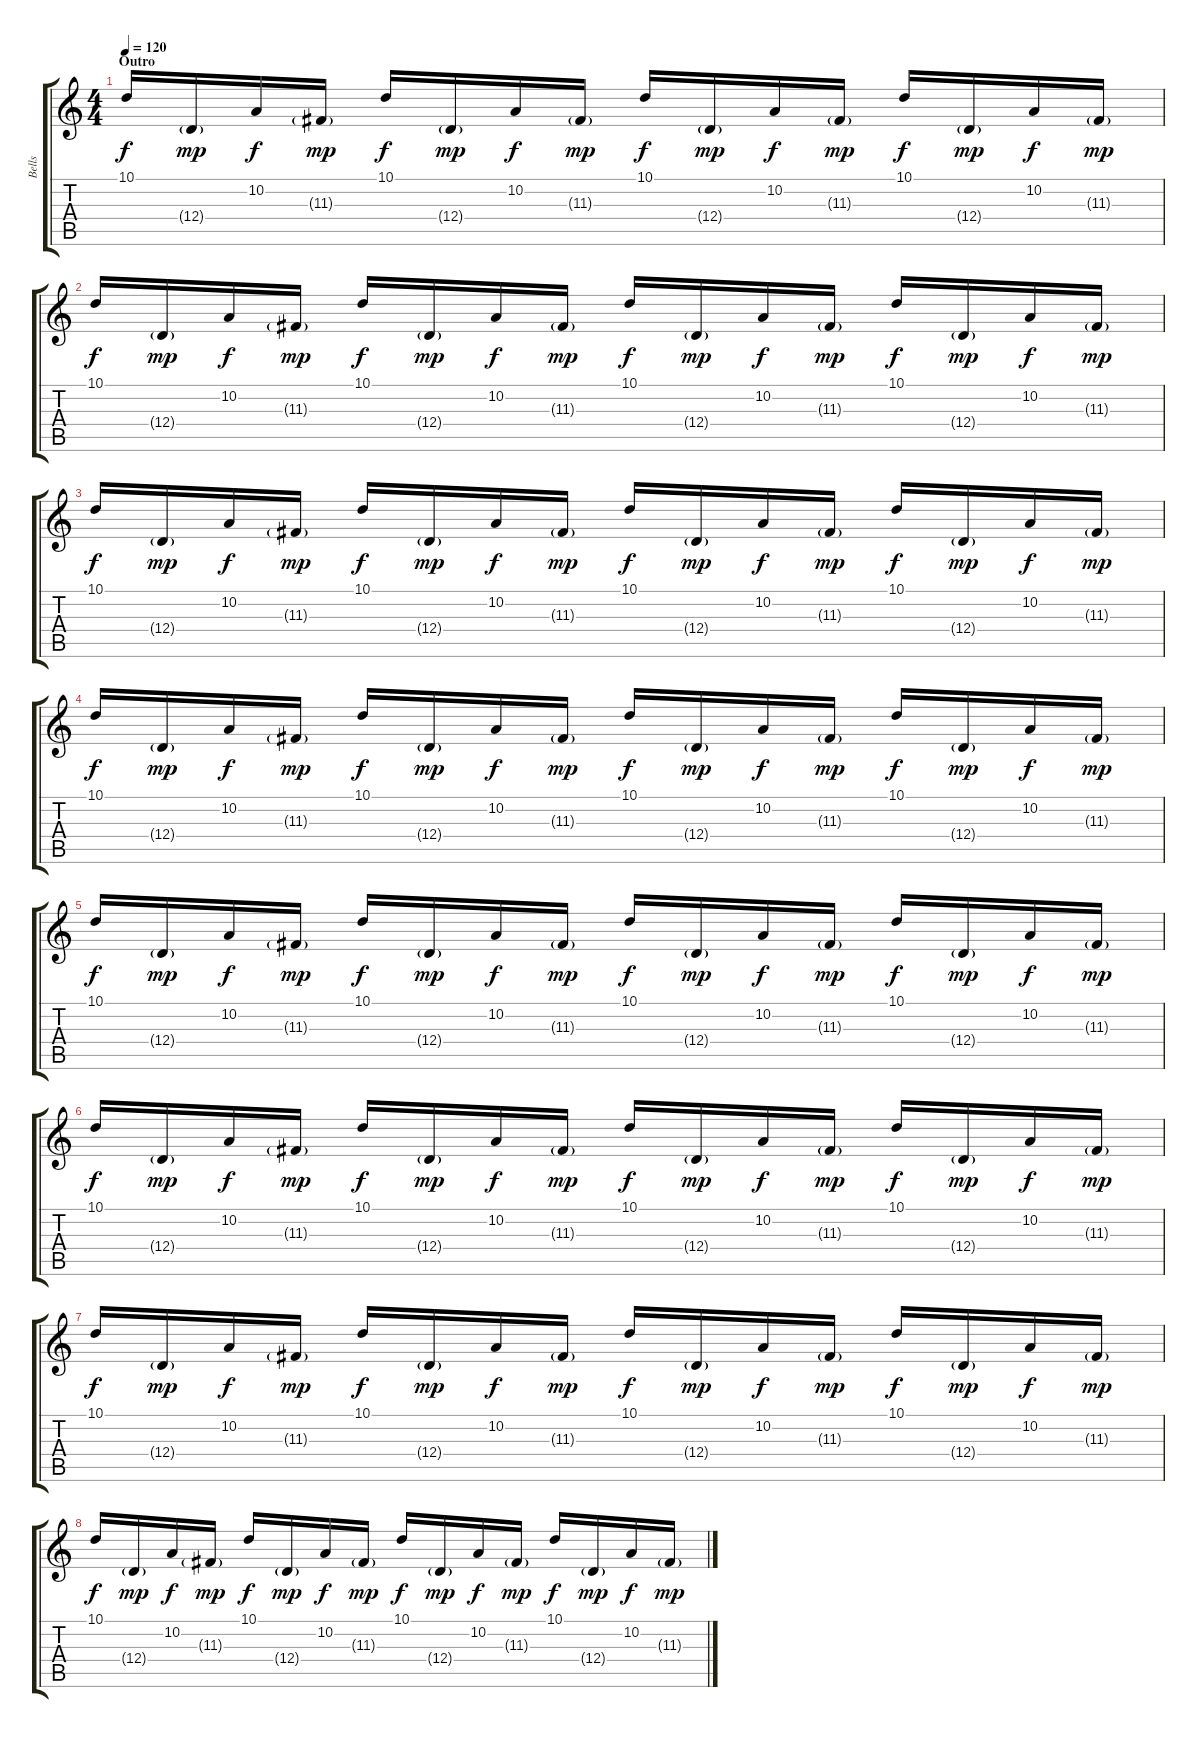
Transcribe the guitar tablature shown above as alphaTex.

\track ("Bells" "Bells") {instrument musicbox}
\staff {score tabs}
\tuning (E4 B3 G3 D3 A2 E2) {hide}
\ts (4 4)
\section ("" "Outro")
\tempo 120
\clef g2
\ks c
10.1.16{dy f} 12.4{g}.16{dy mp} 10.2.16{dy f} 11.3{g}.16{dy mp} 10.1.16{dy f} 12.4{g}.16{dy mp} 10.2.16{dy f} 11.3{g}.16{dy mp} 10.1.16{dy f} 12.4{g}.16{dy mp} 10.2.16{dy f} 11.3{g}.16{dy mp} 10.1.16{dy f} 12.4{g}.16{dy mp} 10.2.16{dy f} 11.3{g}.16{dy mp} |
10.1.16{dy f} 12.4{g}.16{dy mp} 10.2.16{dy f} 11.3{g}.16{dy mp} 10.1.16{dy f} 12.4{g}.16{dy mp} 10.2.16{dy f} 11.3{g}.16{dy mp} 10.1.16{dy f} 12.4{g}.16{dy mp} 10.2.16{dy f} 11.3{g}.16{dy mp} 10.1.16{dy f} 12.4{g}.16{dy mp} 10.2.16{dy f} 11.3{g}.16{dy mp} |
10.1.16{dy f} 12.4{g}.16{dy mp} 10.2.16{dy f} 11.3{g}.16{dy mp} 10.1.16{dy f} 12.4{g}.16{dy mp} 10.2.16{dy f} 11.3{g}.16{dy mp} 10.1.16{dy f} 12.4{g}.16{dy mp} 10.2.16{dy f} 11.3{g}.16{dy mp} 10.1.16{dy f} 12.4{g}.16{dy mp} 10.2.16{dy f} 11.3{g}.16{dy mp} |
10.1.16{dy f} 12.4{g}.16{dy mp} 10.2.16{dy f} 11.3{g}.16{dy mp} 10.1.16{dy f} 12.4{g}.16{dy mp} 10.2.16{dy f} 11.3{g}.16{dy mp} 10.1.16{dy f} 12.4{g}.16{dy mp} 10.2.16{dy f} 11.3{g}.16{dy mp} 10.1.16{dy f} 12.4{g}.16{dy mp} 10.2.16{dy f} 11.3{g}.16{dy mp} |
10.1.16{dy f} 12.4{g}.16{dy mp} 10.2.16{dy f} 11.3{g}.16{dy mp} 10.1.16{dy f} 12.4{g}.16{dy mp} 10.2.16{dy f} 11.3{g}.16{dy mp} 10.1.16{dy f} 12.4{g}.16{dy mp} 10.2.16{dy f} 11.3{g}.16{dy mp} 10.1.16{dy f} 12.4{g}.16{dy mp} 10.2.16{dy f} 11.3{g}.16{dy mp} |
10.1.16{dy f} 12.4{g}.16{dy mp} 10.2.16{dy f} 11.3{g}.16{dy mp} 10.1.16{dy f} 12.4{g}.16{dy mp} 10.2.16{dy f} 11.3{g}.16{dy mp} 10.1.16{dy f} 12.4{g}.16{dy mp} 10.2.16{dy f} 11.3{g}.16{dy mp} 10.1.16{dy f} 12.4{g}.16{dy mp} 10.2.16{dy f} 11.3{g}.16{dy mp} |
10.1.16{dy f} 12.4{g}.16{dy mp} 10.2.16{dy f} 11.3{g}.16{dy mp} 10.1.16{dy f} 12.4{g}.16{dy mp} 10.2.16{dy f} 11.3{g}.16{dy mp} 10.1.16{dy f} 12.4{g}.16{dy mp} 10.2.16{dy f} 11.3{g}.16{dy mp} 10.1.16{dy f} 12.4{g}.16{dy mp} 10.2.16{dy f} 11.3{g}.16{dy mp} |
10.1.16{dy f} 12.4{g}.16{dy mp} 10.2.16{dy f} 11.3{g}.16{dy mp} 10.1.16{dy f} 12.4{g}.16{dy mp} 10.2.16{dy f} 11.3{g}.16{dy mp} 10.1.16{dy f} 12.4{g}.16{dy mp} 10.2.16{dy f} 11.3{g}.16{dy mp} 10.1.16{dy f} 12.4{g}.16{dy mp} 10.2.16{dy f} 11.3{g}.16{dy mp}
